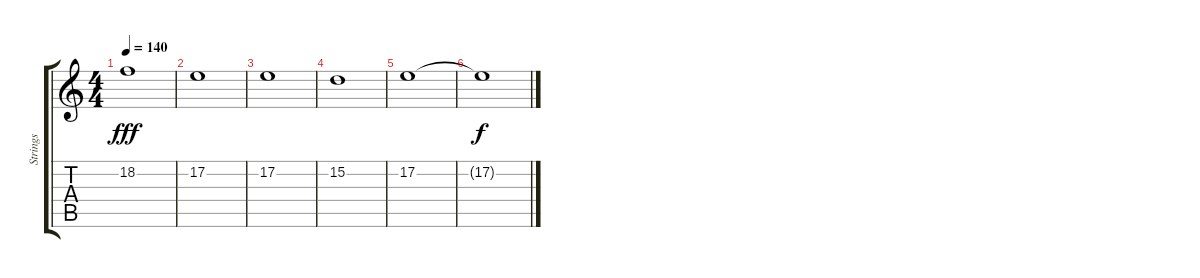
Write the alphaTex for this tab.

\track ("Strings" "Strings") {instrument stringensemble1}
\staff {score tabs}
\tuning (E4 B3 G3 D3 A2 E2) {hide}
\ts (4 4)
\tempo 140
\clef g2
\ks c
18.2.1{dy fff} |
17.2.1 |
17.2.1 |
15.2.1 |
17.2.1 |
17.2{t}.1{dy f}
